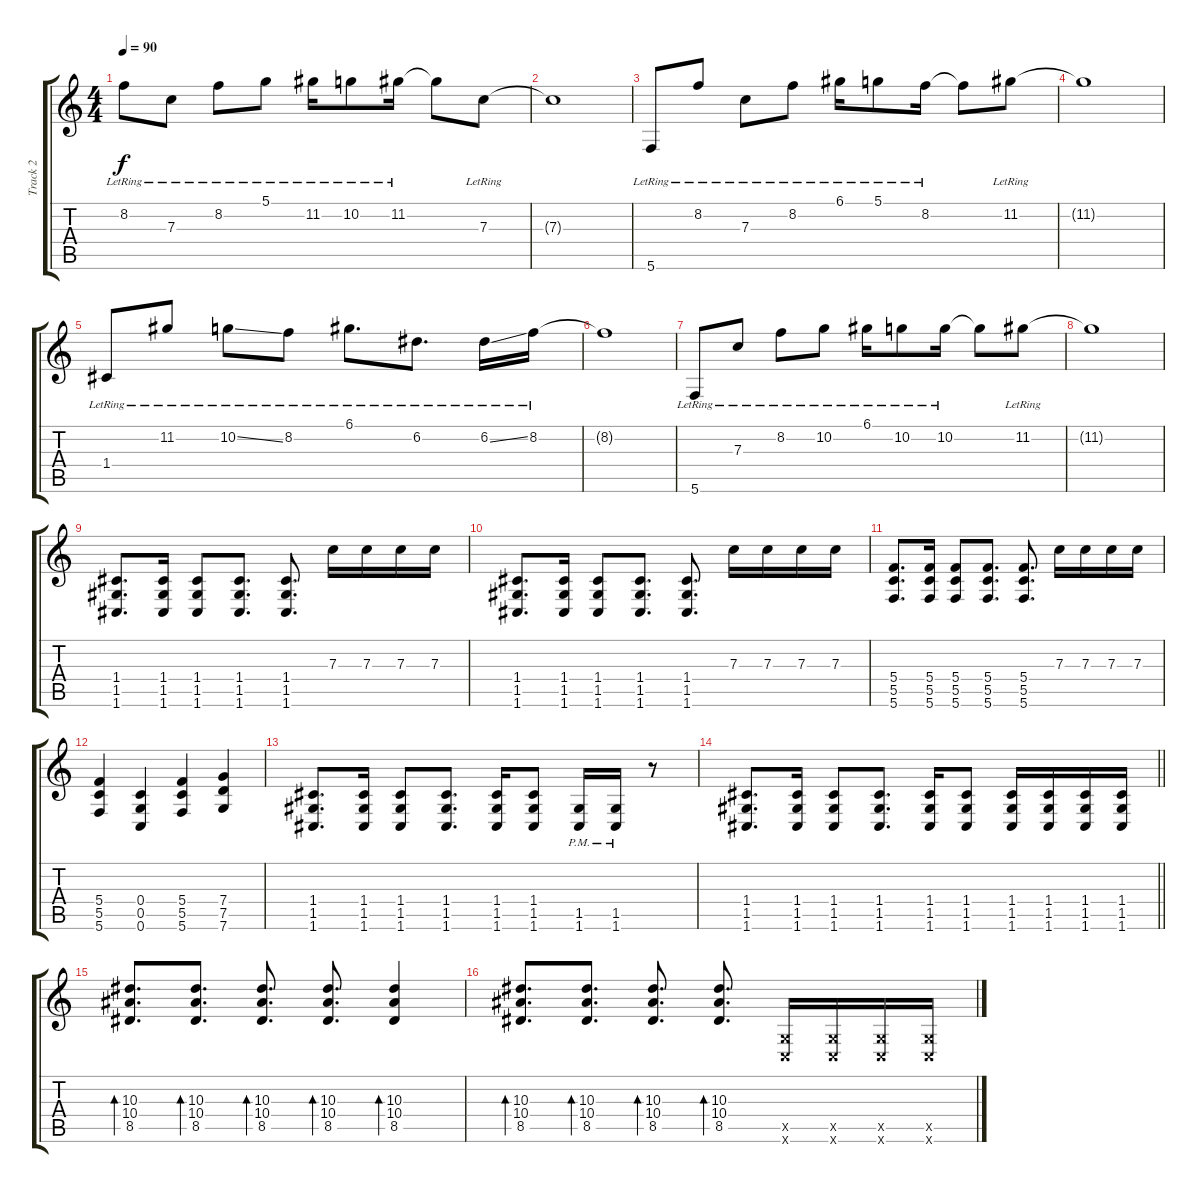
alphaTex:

\track ("Track 2" "Track 2") {instrument distortionguitar}
\staff {score tabs}
\tuning (D4 A3 F3 C3 G2 C2) {hide}
\ts (4 4)
\tempo 90
\clef g2
\ks c
8.2{lr}.8{dy f} 7.3{lr}.8 8.2{lr}.8 5.1{lr}.8 11.2{lr}.16 10.2{lr}.8 11.2{lr}.16 11.2{t}.8 7.3{lr}.8 |
7.3{t}.1 |
5.6{lr}.8 8.2{lr}.8 7.3{lr}.8 8.2{lr}.8 6.1{lr}.16 5.1{lr}.8 8.2{lr}.16 8.2{t}.8 11.2{lr}.8 |
11.2{t}.1 |
1.4{lr}.8 11.2{lr}.8 10.2{ss lr}.8 8.2{lr}.8 6.1{lr}.8{d} 6.2{lr}.8{d} 6.2{ss lr}.16 8.2{lr}.16 |
8.2{t}.1 |
5.6{lr}.8 7.3{lr}.8 8.2{lr}.8 10.2{lr}.8 6.1{lr}.16 10.2{lr}.8 10.2{lr}.16 10.2{t}.8 11.2{lr}.8 |
11.2{t}.1 |
(1.4 1.5 1.6).8{d instrument distortionguitar} (1.4 1.5 1.6).16 (1.4 1.5 1.6).8 (1.4 1.5 1.6).8{d} (1.4 1.5 1.6).8{d} 7.3.16 7.3.16 7.3.16 7.3.16 |
(1.4 1.5 1.6).8{d} (1.4 1.5 1.6).16 (1.4 1.5 1.6).8 (1.4 1.5 1.6).8{d} (1.4 1.5 1.6).8{d} 7.3.16 7.3.16 7.3.16 7.3.16 |
(5.4 5.5 5.6).8{d} (5.4 5.5 5.6).16 (5.4 5.5 5.6).8 (5.4 5.5 5.6).8{d} (5.4 5.5 5.6).8{d} 7.3.16 7.3.16 7.3.16 7.3.16 |
(5.4 5.5 5.6).4 (0.4 0.5 0.6).4 (5.4 5.5 5.6).4 (7.4 7.5 7.6).4 |
(1.4 1.5 1.6).8{d} (1.4 1.5 1.6).16 (1.4 1.5 1.6).8 (1.4 1.5 1.6).8{d} (1.4 1.5 1.6).16 (1.4 1.5 1.6).8 (1.5{pm} 1.6{pm}).16 (1.5{pm} 1.6{pm}).16 r.8 |
\barLineRight lightlight
(1.4 1.5 1.6).8{d} (1.4 1.5 1.6).16 (1.4 1.5 1.6).8 (1.4 1.5 1.6).8{d} (1.4 1.5 1.6).16 (1.4 1.5 1.6).8 (1.4 1.5 1.6).16 (1.4 1.5 1.6).16 (1.4 1.5 1.6).16 (1.4 1.5 1.6).16 |
(10.3 10.4 8.5).8{d bd 120 instrument electricguitarclean} (10.3 10.4 8.5).8{d bd 120} (10.3 10.4 8.5).8{d bd 120} (10.3 10.4 8.5).8{d bd 120} (10.3 10.4 8.5).4{bd 120} |
(10.3 10.4 8.5).8{d bd 120} (10.3 10.4 8.5).8{d bd 120} (10.3 10.4 8.5).8{d bd 120} (10.3 10.4 8.5).8{d bd 120} (0.5{x} 0.6{x}).16{instrument overdrivenguitar} (0.5{x} 0.6{x}).16 (0.5{x} 0.6{x}).16 (0.5{x} 0.6{x}).16
